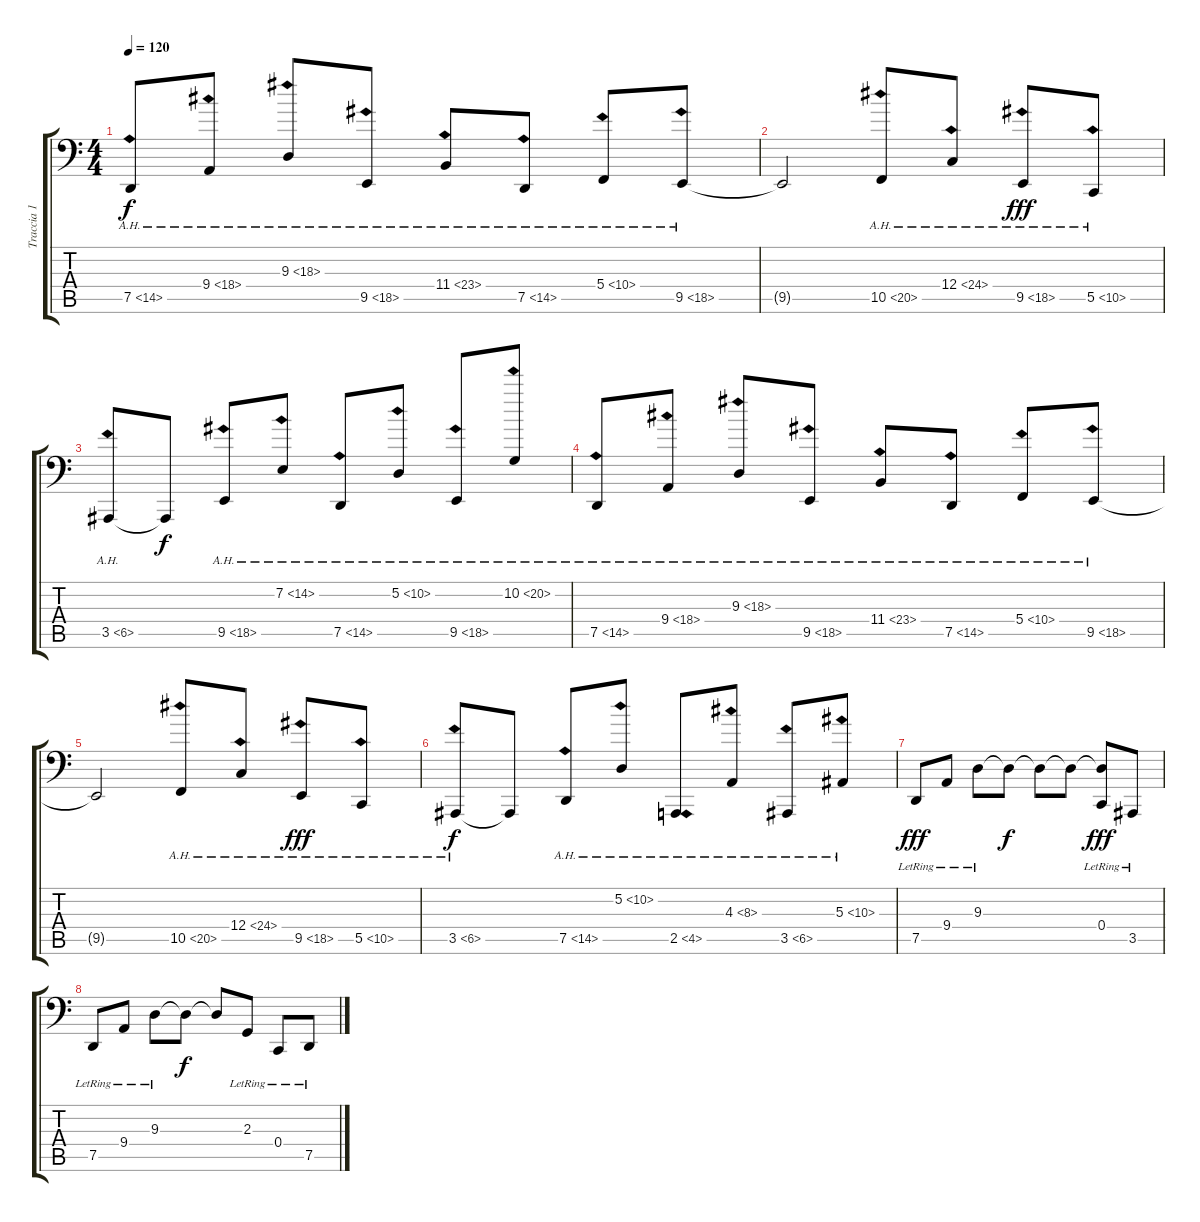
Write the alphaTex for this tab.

\track ("Traccia 1" "Traccia 1") {instrument acousticgrandpiano}
\staff {score tabs}
\tuning (D3 A2 F2 C2 G1 D1) {hide}
\ts (4 4)
\tempo 120
\clef f4
\ks c
7.5{ah 7}.8{dy f} 9.4{ah 9}.8 9.3{ah 9}.8 9.5{ah 9}.8 11.4{ah 12}.8 7.5{ah 7}.8 5.4{ah 5}.8 9.5{ah 9}.8 |
9.5{t}.2 10.5{ah 10}.8 12.4{ah 12}.8 9.5{ah 9}.8{dy fff} 5.5{ah 5}.8 |
3.5{ah 3}.8 3.5{t}.8{dy f} 9.5{ah 9}.8 7.2{ah 7}.8 7.5{ah 7}.8 5.2{ah 5}.8 9.5{ah 9}.8 10.2{ah 10}.8 |
7.5{ah 7}.8 9.4{ah 9}.8 9.3{ah 9}.8 9.5{ah 9}.8 11.4{ah 12}.8 7.5{ah 7}.8 5.4{ah 5}.8 9.5{ah 9}.8 |
9.5{t}.2 10.5{ah 10}.8 12.4{ah 12}.8 9.5{ah 9}.8{dy fff} 5.5{ah 5}.8 |
3.5{ah 3}.8{dy f} 3.5{t}.8 7.5{ah 7}.8 5.2{ah 5}.8 2.5{ah 2}.8 4.3{ah 4}.8 3.5{ah 3}.8 5.3{ah 5}.8 |
7.5{lr}.8{dy fff} 9.4{lr}.8 9.3{lr}.8 9.3{t}.8{dy f} 9.3{t}.8 9.3{t}.8 (9.3{t} 0.4{lr}).8{dy fff} 3.5{lr}.8 |
7.5{lr}.8 9.4{lr}.8 9.3{lr}.8 9.3{t}.8{dy f} 9.3{t}.8 2.3{lr}.8 0.4{lr}.8 7.5{lr}.8
